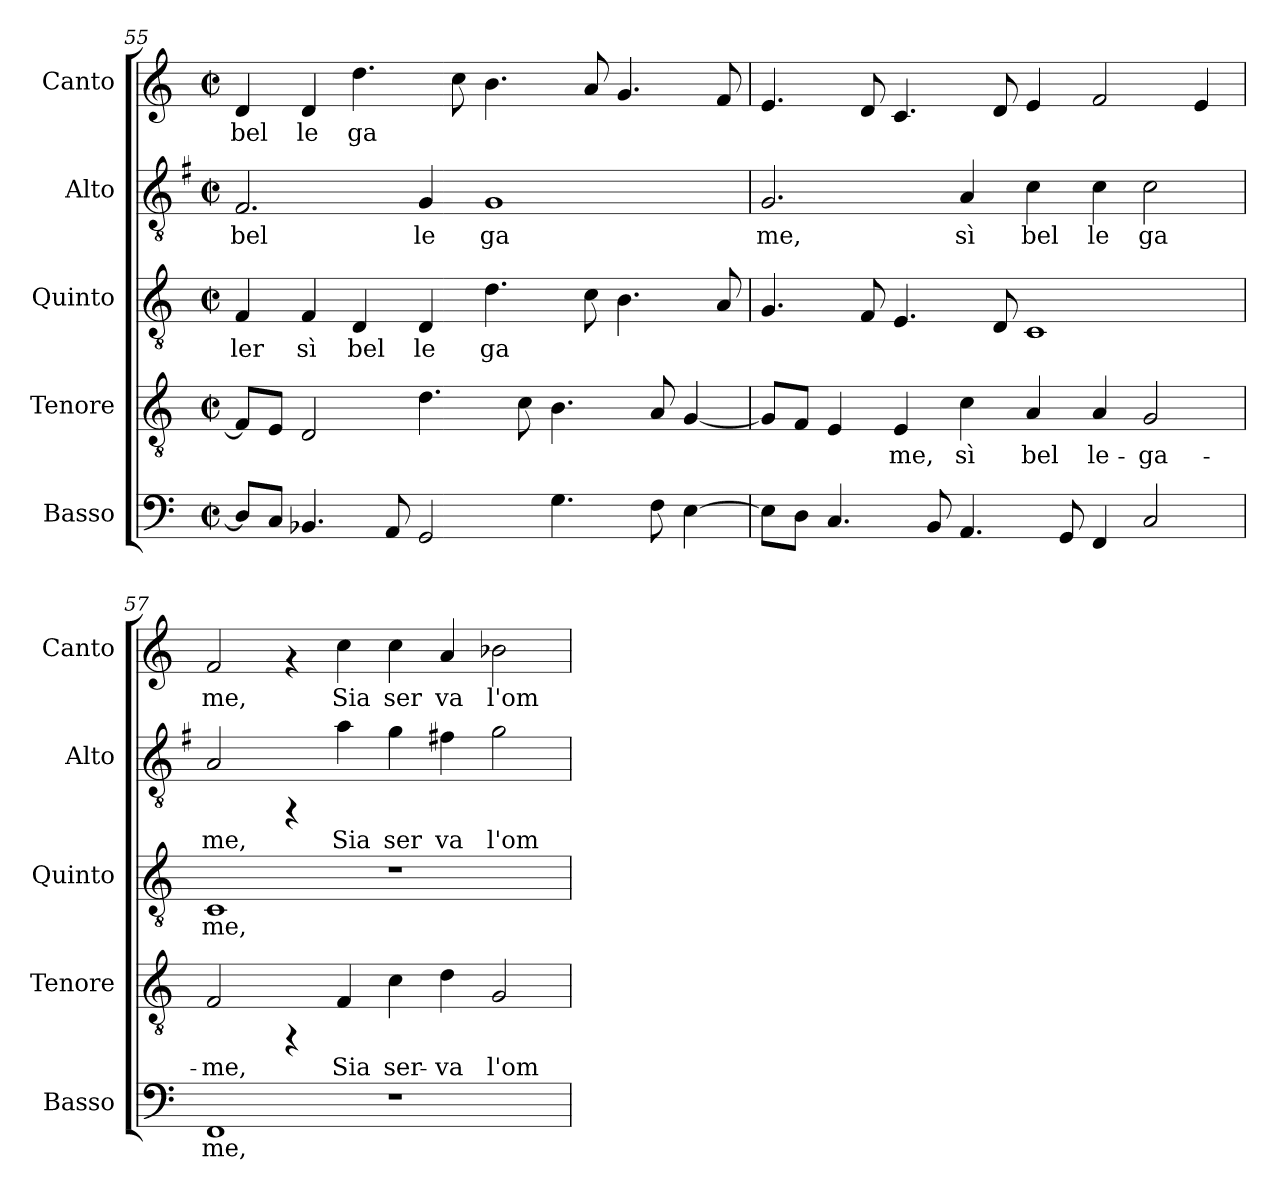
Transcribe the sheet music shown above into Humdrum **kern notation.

**kern	**text	**kern	**text	**kern	**text	**kern	**text	**kern	**text
*part5	*part5	*part4	*part4	*part3	*part3	*part2	*part2	*part1	*part1
*staff5	*staff5	*staff4	*staff4	*staff3	*staff3	*staff2	*staff2	*staff1	*staff1
*I"Basso	*	*I"Tenore	*	*I"Quinto	*	*I"Alto	*	*I"Canto	*
*I'Basso	*	*I'Tenore	*	*I'Quinto	*	*I'Alto	*	*I'Canto	*
*clefF4	*	*clefGv2	*	*clefGv2	*	*clefGv2	*	*clefG2	*
*	*	*	*	*	*	*ITrd-3c-5	*	*	*
*k[]	*	*k[]	*	*k[]	*	*k[]	*	*k[]	*
*C:	*	*C:	*	*C:	*	*C:	*	*C:	*
*M2/2	*	*M2/2	*	*M2/2	*	*M2/2	*	*M2/2	*
*met(c|)	*	*met(c|)	*	*met(c|)	*	*met(c|)	*	*met(c|)	*
=55	=55	=55	=55	=55	=55	=55	=55	=55	=55
!	!LO:LY:b:cj	!	!LO:LY:b:cj	!	!LO:LY:b:cj	!	!LO:LY:b:cj	!	!LO:LY:b:cj
8D/L]	--	8F/L]	--	4F/	ler	2.B/	bel	4d/	bel
!	!LO:LY:b:cj	!	!LO:LY:b:cj	!	!	!	!	!	!
8C/J	--	8E/J	--	.	.	.	.	.	.
!	!LO:LY:b:cj	!	!LO:LY:b:cj	!	!LO:LY:b:cj	!	!	!	!LO:LY:b:cj
4.BB-X/	--	2D/	--	4F/	sì	.	.	4d/	le
!	!	!	!	!	!LO:LY:b:cj	!	!	!	!LO:LY:b:cj
.	.	.	.	4D/	bel	.	.	4.dd\	ga
!	!LO:LY:b:cj	!	!	!	!	!	!	!	!
8AA/	--	.	.	.	.	.	.	.	.
!	!LO:LY:b:cj	!	!LO:LY:b:cj	!	!LO:LY:b:cj	!	!LO:LY:b:cj	!	!
2GG/	--	4.d\	--	4D/	le	4c/	le	.	.
!	!	!	!	!	!	!	!	!	!LO:LY:b:cj
.	.	.	.	.	.	.	.	8cc\	.
!	!	!	!	!	!LO:LY:b:cj	!	!LO:LY:b:cj	!	!LO:LY:b:cj
.	.	.	.	4.d\	ga	1c	ga	4.b\	.
!	!	!	!LO:LY:b:cj	!	!	!	!	!	!
.	.	8c\	--	.	.	.	.	.	.
!	!LO:LY:b:cj	!	!LO:LY:b:cj	!	!	!	!	!	!
4.G\	--	4.B\	--	.	.	.	.	.	.
!	!	!	!	!	!LO:LY:b:cj	!	!	!	!LO:LY:b:cj
.	.	.	.	8c\	.	.	.	8a/	.
!	!	!	!	!	!LO:LY:b:cj	!	!	!	!LO:LY:b:cj
.	.	.	.	4.B\	.	.	.	4.g/	.
!	!LO:LY:b:cj	!	!LO:LY:b:cj	!	!	!	!	!	!
8F\	--	8A/	--	.	.	.	.	.	.
!	!LO:LY:b:cj	!	!LO:LY:b:cj	!	!	!	!	!	!
[>4E\	--	[<4G/	--	.	.	.	.	.	.
!	!	!	!	!	!LO:LY:b:cj	!	!	!	!LO:LY:b:cj
.	.	.	.	8A/	.	.	.	8f/	.
=56	=56	=56	=56	=56	=56	=56	=56	=56	=56
!	!LO:LY:b:cj	!	!LO:LY:b:cj	!	!LO:LY:b:cj	!	!LO:LY:b:cj	!	!LO:LY:b:cj
8E\L]	--	8G/L]	--	4.G/	.	2.c/	me,	4.e/	.
!	!LO:LY:b:cj	!	!LO:LY:b:cj	!	!	!	!	!	!
8D\J	--	8F/J	--	.	.	.	.	.	.
!	!LO:LY:b:cj	!	!LO:LY:b:cj	!	!	!	!	!	!
4.C/	--	4E/	--	.	.	.	.	.	.
!	!	!	!	!	!LO:LY:b:cj	!	!	!	!LO:LY:b:cj
.	.	.	.	8F/	.	.	.	8d/	.
!	!	!	!LO:LY:b:cj	!	!LO:LY:b:cj	!	!	!	!LO:LY:b:cj
.	.	4E/	-me,	4.E/	.	.	.	4.c/	.
!	!LO:LY:b:cj	!	!	!	!	!	!	!	!
8BB/	--	.	.	.	.	.	.	.	.
!	!LO:LY:b:cj	!	!LO:LY:b:cj	!	!	!	!LO:LY:b:cj	!	!
4.AA/	--	4c\	sì	.	.	4d/	sì	.	.
!	!	!	!	!	!LO:LY:b:cj	!	!	!	!LO:LY:b:cj
.	.	.	.	8D/	.	.	.	8d/	.
!	!	!	!LO:LY:b:cj	!	!LO:LY:b:cj	!	!LO:LY:b:cj	!	!LO:LY:b:cj
.	.	4A/	bel	1C	.	4f\	bel	4e/	.
!	!LO:LY:b:cj	!	!	!	!	!	!	!	!
8GG/	--	.	.	.	.	.	.	.	.
!	!LO:LY:b:cj	!	!LO:LY:b:cj	!	!	!	!LO:LY:b:cj	!	!LO:LY:b:cj
4FF/	--	4A/	le-	.	.	4f\	le	2f/	.
!	!LO:LY:b:cj	!	!LO:LY:b:cj	!	!	!	!LO:LY:b:cj	!	!
2C/	--	2G/	-ga-	.	.	2f\	ga	.	.
!	!	!	!	!	!	!	!	!	!LO:LY:b:cj
.	.	.	.	.	.	.	.	4e/	.
=57	=57	=57	=57	=57	=57	=57	=57	=57	=57
!	!LO:LY:b:cj	!	!LO:LY:b:cj	!	!LO:LY:b:cj	!	!LO:LY:b:cj	!	!LO:LY:b:cj
1FF	-me,	2F/	-me,	1C	me,	2d/	me,	2f/	me,
.	.	4rFF	.	.	.	4rFF	.	4rf	.
!	!	!	!LO:LY:b:cj	!	!	!	!LO:LY:b:cj	!	!LO:LY:b:cj
.	.	4F/	Sia	.	.	4dd\	Sia	4cc\	Sia
!	!	!	!LO:LY:b:cj	!	!	!	!LO:LY:b:cj	!	!LO:LY:b:cj
1r	.	4c\	ser-	1r	.	4cc\	ser	4cc\	ser
!	!	!	!LO:LY:b:cj	!	!	!	!LO:LY:b:cj	!	!LO:LY:b:cj
.	.	4d\	-va	.	.	4bn\	va	4a/	va
!	!	!	!LO:LY:b:cj	!	!	!	!LO:LY:b:cj	!	!LO:LY:b:cj
.	.	2G/	l'om-	.	.	2cc\	l'om	2b-X\	l'om
=	=	=	=	=	=	=	=	=	=
*-	*-	*-	*-	*-	*-	*-	*-	*-	*-
